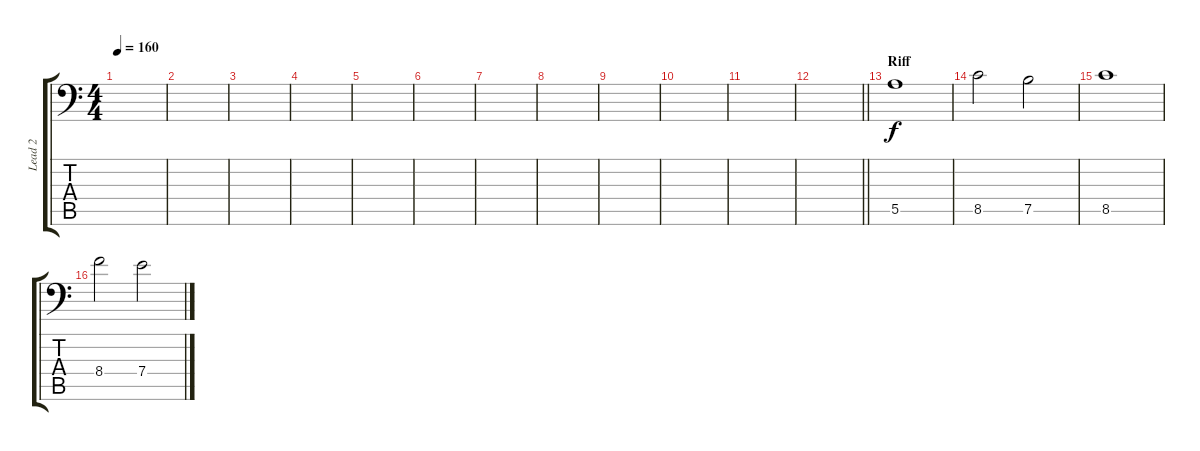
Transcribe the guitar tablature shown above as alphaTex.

\track ("Lead 2" "Lead 2") {instrument distortionguitar}
\staff {score tabs}
\tuning (B3 Gb3 D3 A2 E2 A1) {hide}
\ts (4 4)
\tempo 160
\clef f4
\ks c
|
|
|
|
|
|
|
|
|
|
|
\barLineRight lightlight
|
\section ("" "Riff")
5.5.1 |
8.5.2 7.5.2 |
8.5.1 |
8.4.2 7.4.2
